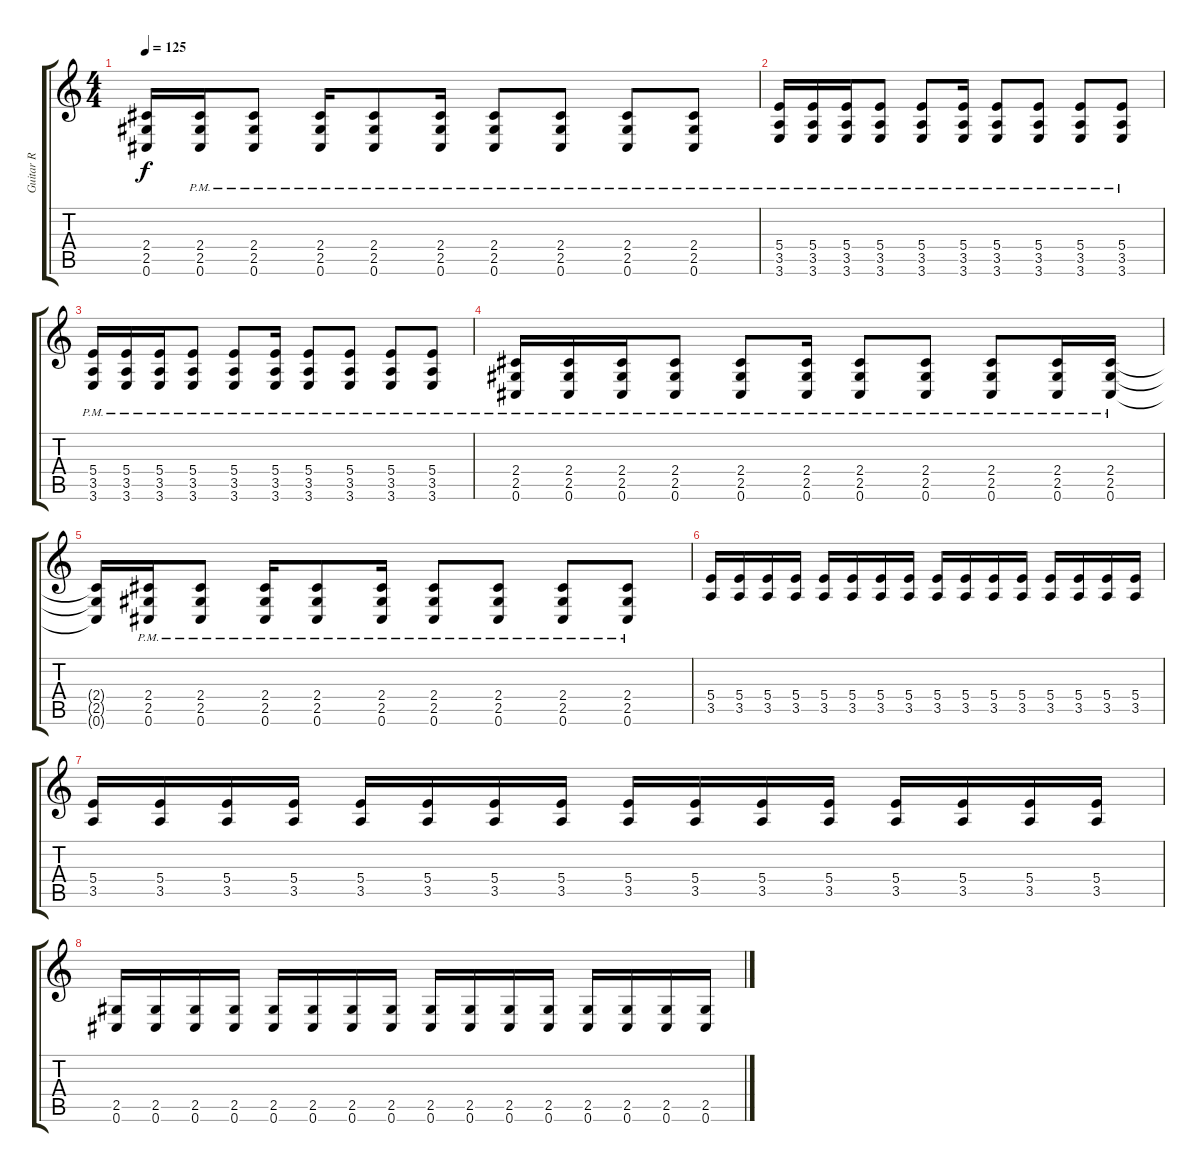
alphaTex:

\track ("Guitar R" "Guitar R") {instrument distortionguitar}
\staff {score tabs}
\tuning (Db4 Ab3 E3 B2 Gb2 Db2) {hide}
\ts (4 4)
\tempo 125
\clef g2
\ks c
(2.4{t} 2.5{t} 0.6{t}).16{dy f} (2.4{pm} 2.5{pm} 0.6{pm}).16 (2.4{pm} 2.5{pm} 0.6{pm}).8 (2.4{pm} 2.5{pm} 0.6{pm}).16 (2.4{pm} 2.5{pm} 0.6{pm}).8 (2.4{pm} 2.5{pm} 0.6{pm}).16 (2.4{pm} 2.5{pm} 0.6{pm}).8 (2.4{pm} 2.5{pm} 0.6{pm}).8 (2.4{pm} 2.5{pm} 0.6{pm}).8 (2.4{pm} 2.5{pm} 0.6{pm}).8 |
(5.4{pm} 3.5{pm} 3.6{pm}).16 (5.4{pm} 3.5{pm} 3.6{pm}).16 (5.4{pm} 3.5{pm} 3.6{pm}).16 (5.4{pm} 3.5{pm} 3.6{pm}).8 (5.4{pm} 3.5{pm} 3.6{pm}).8 (5.4{pm} 3.5{pm} 3.6{pm}).16 (5.4{pm} 3.5{pm} 3.6{pm}).8 (5.4{pm} 3.5{pm} 3.6{pm}).8 (5.4{pm} 3.5{pm} 3.6{pm}).8 (5.4{pm} 3.5{pm} 3.6{pm}).8 |
(5.4{pm} 3.5{pm} 3.6{pm}).16 (5.4{pm} 3.5{pm} 3.6{pm}).16 (5.4{pm} 3.5{pm} 3.6{pm}).16 (5.4{pm} 3.5{pm} 3.6{pm}).8 (5.4{pm} 3.5{pm} 3.6{pm}).8 (5.4{pm} 3.5{pm} 3.6{pm}).16 (5.4{pm} 3.5{pm} 3.6{pm}).8 (5.4{pm} 3.5{pm} 3.6{pm}).8 (5.4{pm} 3.5{pm} 3.6{pm}).8 (5.4{pm} 3.5{pm} 3.6{pm}).8 |
(2.4{pm} 2.5{pm} 0.6{pm}).16 (2.4{pm} 2.5{pm} 0.6{pm}).16 (2.4{pm} 2.5{pm} 0.6{pm}).16 (2.4{pm} 2.5{pm} 0.6{pm}).8 (2.4{pm} 2.5{pm} 0.6{pm}).8 (2.4{pm} 2.5{pm} 0.6{pm}).16 (2.4{pm} 2.5{pm} 0.6{pm}).8 (2.4{pm} 2.5{pm} 0.6{pm}).8 (2.4{pm} 2.5{pm} 0.6{pm}).8 (2.4{pm} 2.5{pm} 0.6{pm}).16 (2.4{pm} 2.5{pm} 0.6{pm}).16 |
(2.4{t} 2.5{t} 0.6{t}).16 (2.4{pm} 2.5{pm} 0.6{pm}).16 (2.4{pm} 2.5{pm} 0.6{pm}).8 (2.4{pm} 2.5{pm} 0.6{pm}).16 (2.4{pm} 2.5{pm} 0.6{pm}).8 (2.4{pm} 2.5{pm} 0.6{pm}).16 (2.4{pm} 2.5{pm} 0.6{pm}).8 (2.4{pm} 2.5{pm} 0.6{pm}).8 (2.4{pm} 2.5{pm} 0.6{pm}).8 (2.4{pm} 2.5{pm} 0.6{pm}).8 |
(5.4 3.5).16 (5.4 3.5).16 (5.4 3.5).16 (5.4 3.5).16 (5.4 3.5).16 (5.4 3.5).16 (5.4 3.5).16 (5.4 3.5).16 (5.4 3.5).16 (5.4 3.5).16 (5.4 3.5).16 (5.4 3.5).16 (5.4 3.5).16 (5.4 3.5).16 (5.4 3.5).16 (5.4 3.5).16 |
(5.4 3.5).16 (5.4 3.5).16 (5.4 3.5).16 (5.4 3.5).16 (5.4 3.5).16 (5.4 3.5).16 (5.4 3.5).16 (5.4 3.5).16 (5.4 3.5).16 (5.4 3.5).16 (5.4 3.5).16 (5.4 3.5).16 (5.4 3.5).16 (5.4 3.5).16 (5.4 3.5).16 (5.4 3.5).16 |
(2.5 0.6).16 (2.5 0.6).16 (2.5 0.6).16 (2.5 0.6).16 (2.5 0.6).16 (2.5 0.6).16 (2.5 0.6).16 (2.5 0.6).16 (2.5 0.6).16 (2.5 0.6).16 (2.5 0.6).16 (2.5 0.6).16 (2.5 0.6).16 (2.5 0.6).16 (2.5 0.6).16 (2.5 0.6).16
